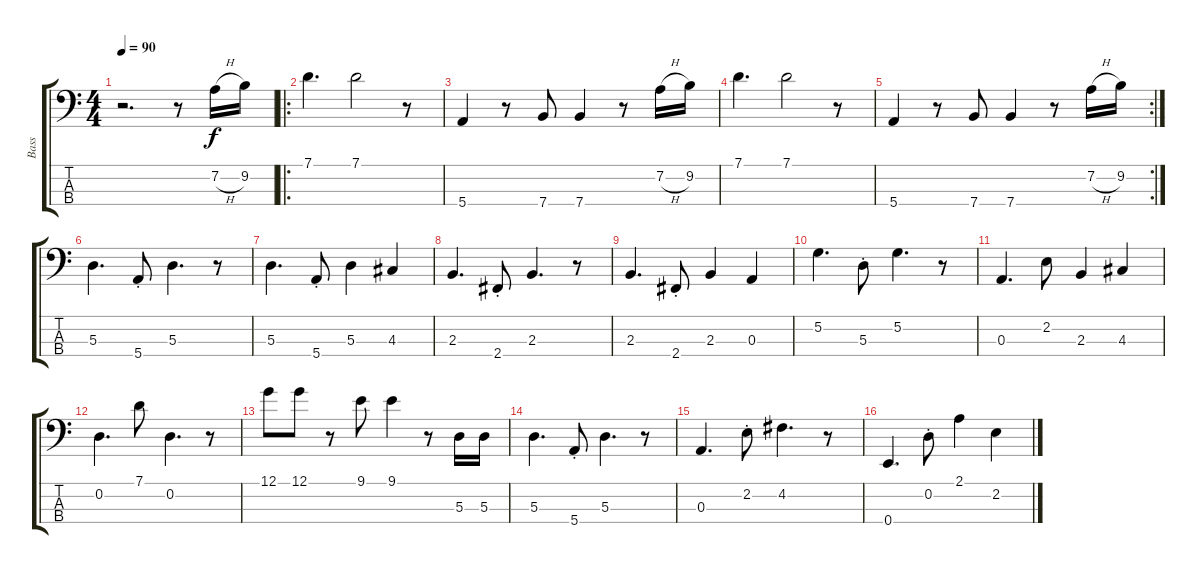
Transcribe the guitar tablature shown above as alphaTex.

\track ("Bass" "Bass") {instrument electricbassfinger}
\staff {score tabs}
\tuning (G2 D2 A1 E1) {hide}
\ts (4 4)
\tempo 90
\clef f4
\ks c
r.2{d dy f instrument electricbassfinger} r.8 7.2{h}.16 9.2.16 |
\ro
7.1.4{d} 7.1.2 r.8 |
5.4.4 r.8 7.4.8 7.4.4 r.8 7.2{h}.16 9.2.16 |
7.1.4{d} 7.1.2 r.8 |
\rc 2
5.4.4 r.8 7.4.8 7.4.4 r.8 7.2{h}.16 9.2.16 |
5.3.4{d} 5.4{st}.8 5.3.4{d} r.8 |
5.3.4{d} 5.4{st}.8 5.3.4 4.3.4 |
2.3.4{d} 2.4{st}.8 2.3.4{d} r.8 |
2.3.4{d} 2.4{st}.8 2.3.4 0.3.4 |
5.2.4{d} 5.3{st}.8 5.2.4{d} r.8 |
0.3.4{d} 2.2.8 2.3.4 4.3.4 |
0.2.4{d} 7.1.8 0.2.4{d} r.8 |
12.1.8 12.1.8 r.8 9.1.8 9.1.4 r.8 5.3.16 5.3.16 |
5.3.4{d} 5.4{st}.8 5.3.4{d} r.8 |
0.3.4{d} 2.2{st}.8 4.2.4{d} r.8 |
0.4.4{d} 0.2{st}.8 2.1.4 2.2.4
